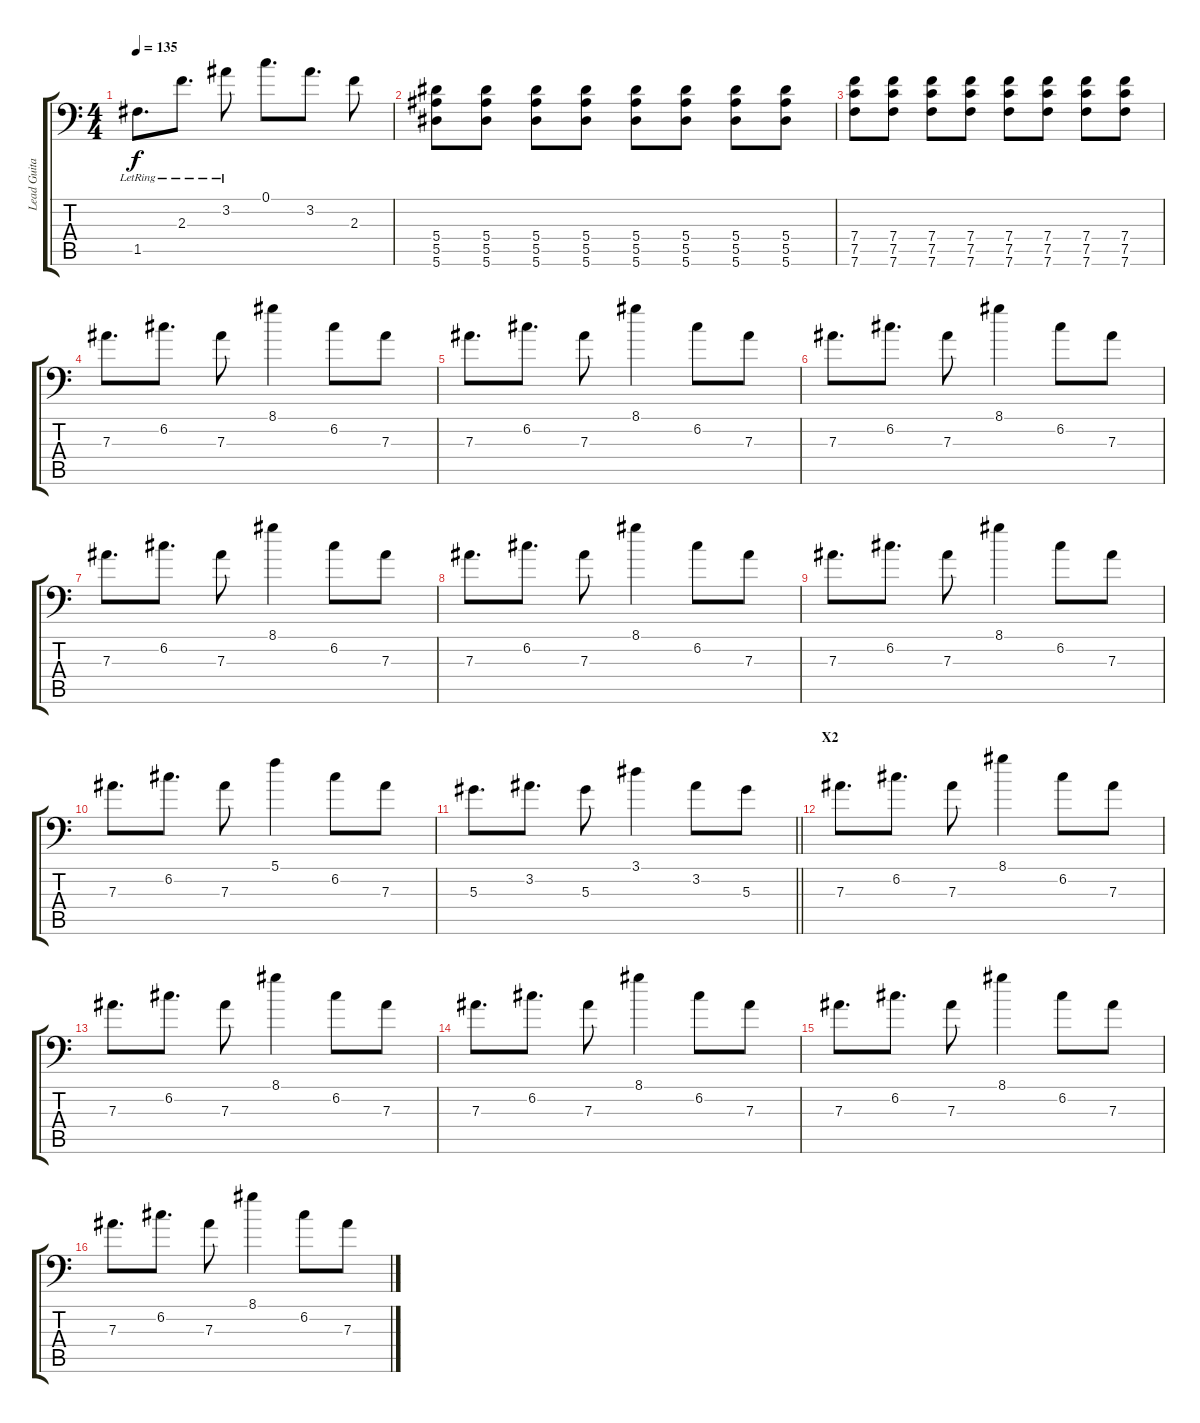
\track ("Lead Guitar" "Lead Guita") {instrument distortionguitar}
\staff {score tabs}
\tuning (C4 G3 Eb3 Bb2 F2 Bb1) {hide}
\ts (4 4)
\tempo 135
\clef f4
\ks c
1.5{lr}.8{d dy f} 2.3{lr}.8{d} 3.2{lr}.8 0.1.8{d} 3.2.8{d} 2.3.8 |
(5.4 5.5 5.6).8 (5.4 5.5 5.6).8 (5.4 5.5 5.6).8 (5.4 5.5 5.6).8 (5.4 5.5 5.6).8 (5.4 5.5 5.6).8 (5.4 5.5 5.6).8 (5.4 5.5 5.6).8 |
(7.4 7.5 7.6).8 (7.4 7.5 7.6).8 (7.4 7.5 7.6).8 (7.4 7.5 7.6).8 (7.4 7.5 7.6).8 (7.4 7.5 7.6).8 (7.4 7.5 7.6).8 (7.4 7.5 7.6).8 |
7.3.8{d volume 9 balance 8 instrument electricguitarjazz} 6.2.8{d} 7.3.8 8.1.4 6.2.8 7.3.8 |
7.3.8{d} 6.2.8{d} 7.3.8 8.1.4 6.2.8 7.3.8 |
7.3.8{d} 6.2.8{d} 7.3.8 8.1.4 6.2.8 7.3.8 |
7.3.8{d} 6.2.8{d} 7.3.8 8.1.4 6.2.8 7.3.8 |
7.3.8{d} 6.2.8{d} 7.3.8 8.1.4 6.2.8 7.3.8 |
7.3.8{d} 6.2.8{d} 7.3.8 8.1.4 6.2.8 7.3.8 |
7.3.8{d} 6.2.8{d} 7.3.8 5.1.4 6.2.8 7.3.8 |
\barLineRight lightlight
5.3.8{d} 3.2.8{d} 5.3.8 3.1.4 3.2.8 5.3.8 |
\section ("" "X2")
7.3.8{d volume 8 balance 8 instrument electricguitarjazz} 6.2.8{d} 7.3.8 8.1.4 6.2.8 7.3.8 |
7.3.8{d} 6.2.8{d} 7.3.8 8.1.4 6.2.8 7.3.8 |
7.3.8{d} 6.2.8{d} 7.3.8 8.1.4 6.2.8 7.3.8 |
7.3.8{d} 6.2.8{d} 7.3.8 8.1.4 6.2.8 7.3.8 |
7.3.8{d} 6.2.8{d} 7.3.8 8.1.4 6.2.8 7.3.8
